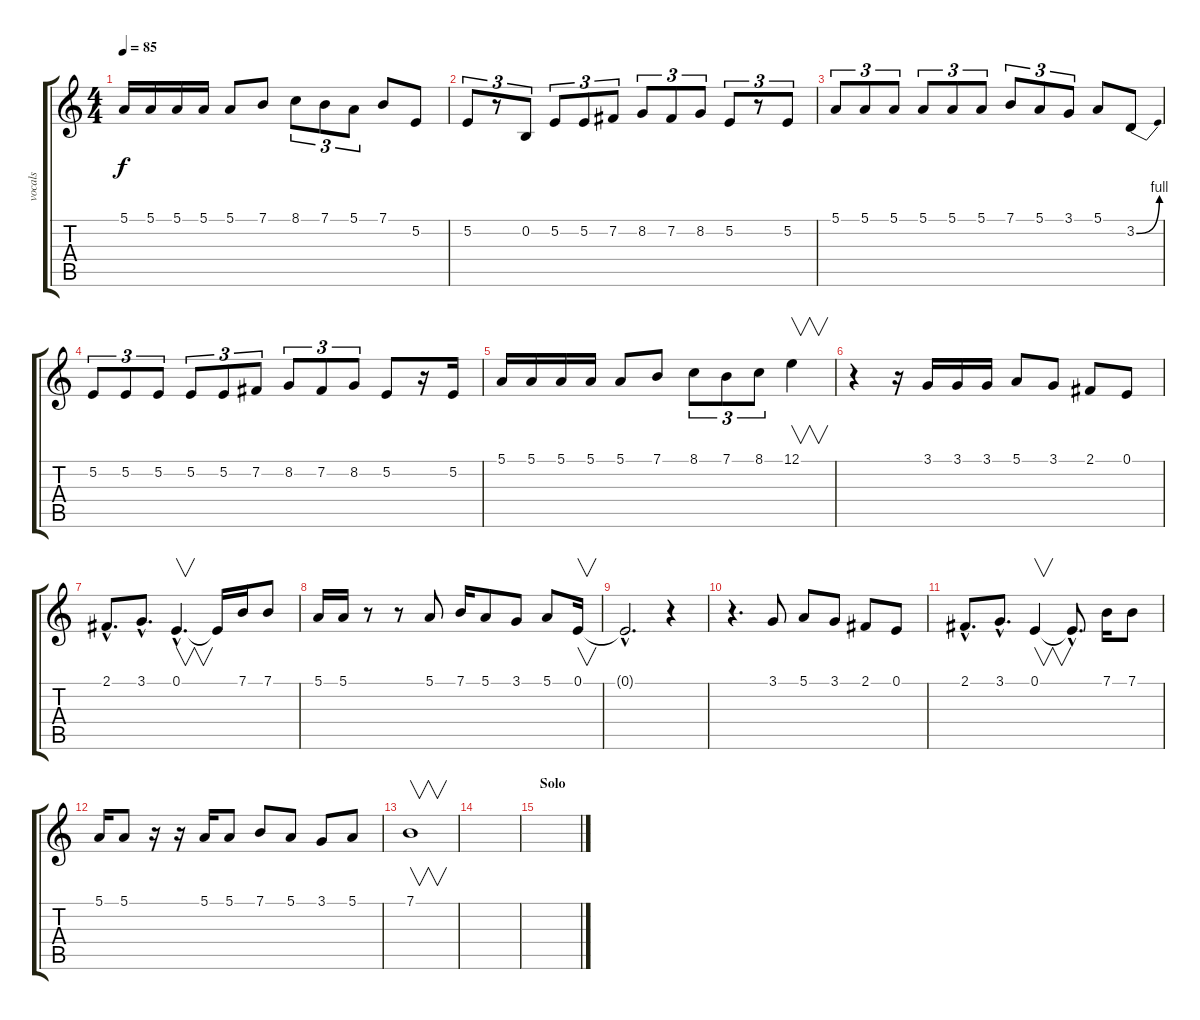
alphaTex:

\track ("vocals" "vocals") {instrument lead1square}
\staff {score tabs}
\tuning (E4 B3 G3 D3 A2 E2) {hide}
\ts (4 4)
\tempo 85
\clef g2
\ks c
5.1.16{dy f} 5.1.16 5.1.16 5.1.16 5.1.8 7.1.8 8.1.8{tu (3 2)} 7.1.8{tu (3 2)} 5.1.8{tu (3 2)} 7.1.8 5.2.8 |
5.2.8{tu (3 2)} r.8{tu (3 2)} 0.2.8{tu (3 2)} 5.2.8{tu (3 2)} 5.2.8{tu (3 2)} 7.2.8{tu (3 2)} 8.2.8{tu (3 2)} 7.2.8{tu (3 2)} 8.2.8{tu (3 2)} 5.2.8{tu (3 2)} r.8{tu (3 2)} 5.2.8{tu (3 2)} |
5.1.8{tu (3 2)} 5.1.8{tu (3 2)} 5.1.8{tu (3 2)} 5.1.8{tu (3 2)} 5.1.8{tu (3 2)} 5.1.8{tu (3 2)} 7.1.8{tu (3 2)} 5.1.8{tu (3 2)} 3.1.8{tu (3 2)} 5.1.8 3.2{be (bend 0 0 60 4)}.8 |
5.2.8{tu (3 2)} 5.2.8{tu (3 2)} 5.2.8{tu (3 2)} 5.2.8{tu (3 2)} 5.2.8{tu (3 2)} 7.2.8{tu (3 2)} 8.2.8{tu (3 2)} 7.2.8{tu (3 2)} 8.2.8{tu (3 2)} 5.2.8 r.16 5.2.16 |
5.1.16 5.1.16 5.1.16 5.1.16 5.1.8 7.1.8 8.1.8{tu (3 2)} 7.1.8{tu (3 2)} 8.1.8{tu (3 2)} 12.1.4{v} |
r.4 r.16 3.1.16 3.1.16 3.1.16 5.1.8 3.1.8 2.1.8 0.1.8 |
2.1{hac}.8{d} 3.1{hac}.8{d} 0.1{hac}.4{v d} 0.1{t}.16 7.1.16 7.1.8 |
5.1.16 5.1.16 r.8 r.8 5.1.8 7.1.16 5.1.8 3.1.8 5.1.8 0.1.16{v} |
0.1{hac t}.2{d} r.4 |
r.4{d} 3.1.8 5.1.8 3.1.8 2.1.8 0.1.8 |
2.1{hac}.8{d} 3.1{hac}.8{d} 0.1.4{v} 0.1{hac t}.8{d} 7.1.16 7.1.8 |
5.1.16 5.1.8 r.16 r.16 5.1.16 5.1.8 7.1.8 5.1.8 3.1.8 5.1.8 |
7.1.1{v} |
|
\section ("" "Solo")
